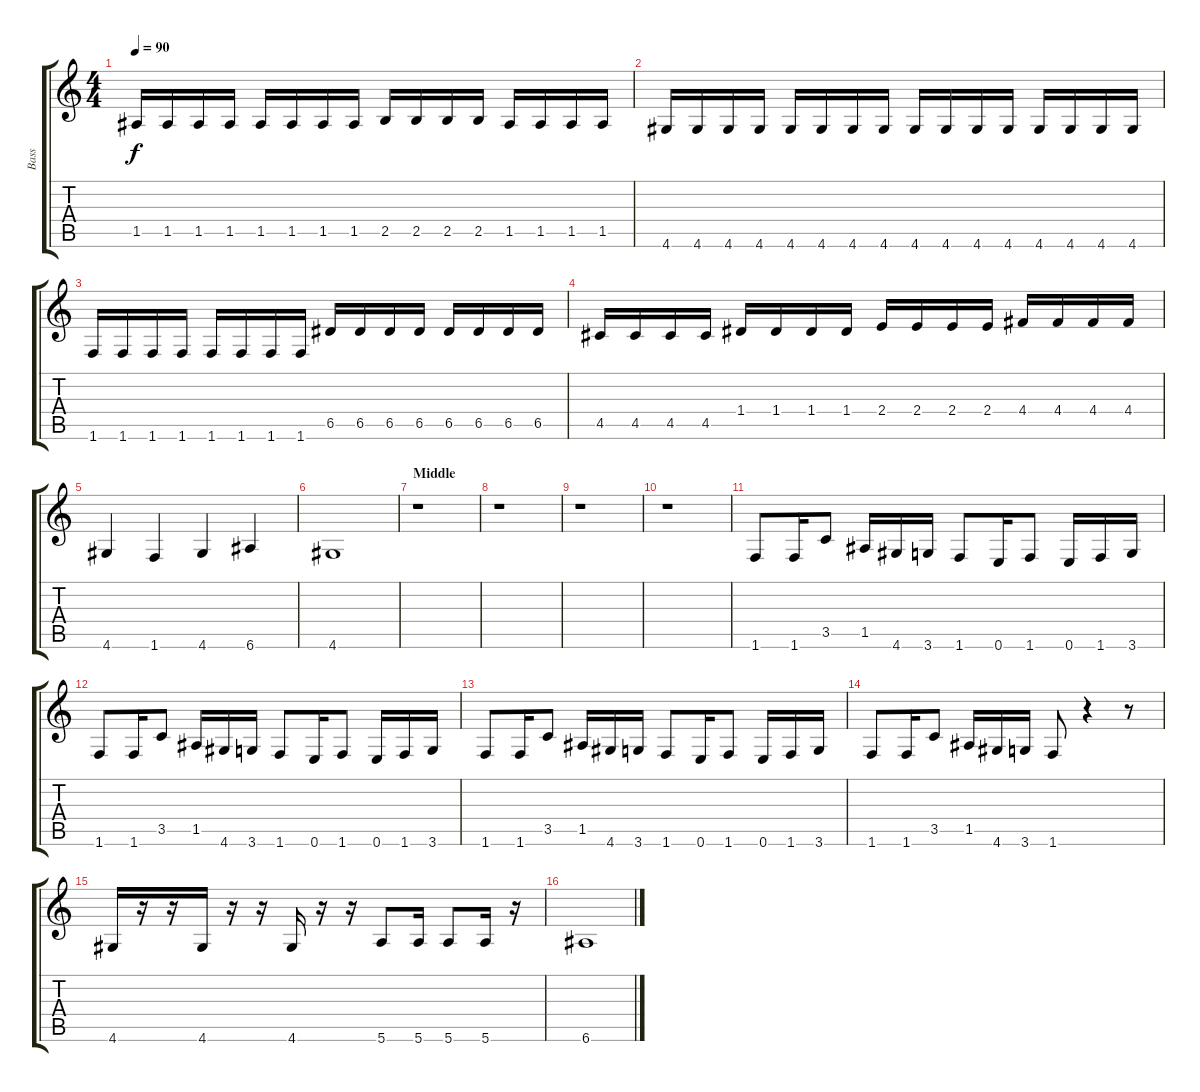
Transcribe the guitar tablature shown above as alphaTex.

\track ("Bass" "Bass") {instrument electricbasspick}
\staff {score tabs}
\tuning (E4 B3 G3 D3 A2 E2) {hide}
\ts (4 4)
\tempo 90
\clef g2
\ks c
1.5.16{dy f} 1.5.16 1.5.16 1.5.16 1.5.16 1.5.16 1.5.16 1.5.16 2.5.16 2.5.16 2.5.16 2.5.16 1.5.16 1.5.16 1.5.16 1.5.16 |
4.6.16 4.6.16 4.6.16 4.6.16 4.6.16 4.6.16 4.6.16 4.6.16 4.6.16 4.6.16 4.6.16 4.6.16 4.6.16 4.6.16 4.6.16 4.6.16 |
1.6.16 1.6.16 1.6.16 1.6.16 1.6.16 1.6.16 1.6.16 1.6.16 6.5.16 6.5.16 6.5.16 6.5.16 6.5.16 6.5.16 6.5.16 6.5.16 |
4.5.16 4.5.16 4.5.16 4.5.16 1.4.16 1.4.16 1.4.16 1.4.16 2.4.16 2.4.16 2.4.16 2.4.16 4.4.16 4.4.16 4.4.16 4.4.16 |
4.6.4 1.6.4 4.6.4 6.6.4 |
4.6.1 |
\section ("" "Middle")
r.1 |
r.1 |
r.1 |
r.1 |
1.6.8 1.6.16 3.5.8 1.5.16 4.6.16 3.6.16 1.6.8 0.6.16 1.6.8 0.6.16 1.6.16 3.6.16 |
1.6.8 1.6.16 3.5.8 1.5.16 4.6.16 3.6.16 1.6.8 0.6.16 1.6.8 0.6.16 1.6.16 3.6.16 |
1.6.8 1.6.16 3.5.8 1.5.16 4.6.16 3.6.16 1.6.8 0.6.16 1.6.8 0.6.16 1.6.16 3.6.16 |
1.6.8 1.6.16 3.5.8 1.5.16 4.6.16 3.6.16 1.6.8 r.4 r.8 |
4.6.16 r.16 r.16 4.6.16 r.16 r.16 4.6.16 r.16 r.16 5.6.8 5.6.16 5.6.8 5.6.16 r.16 |
6.6.1
